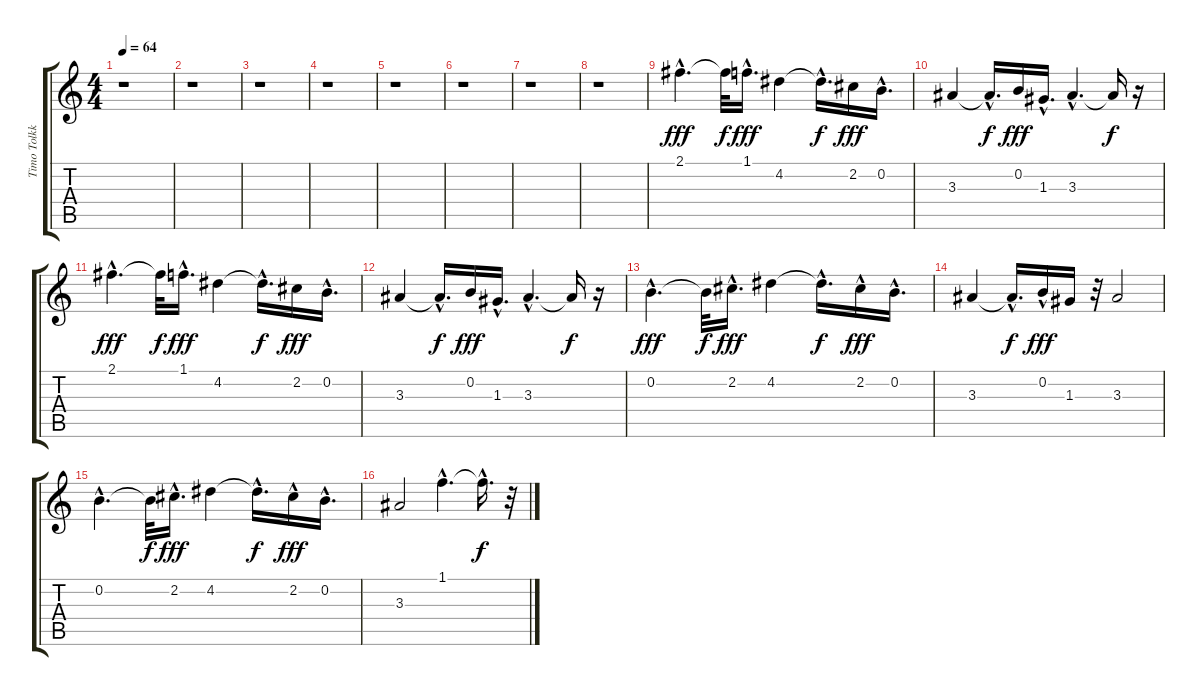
\track ("Timo Tolkki" "Timo Tolkk") {instrument guitarharmonics}
\staff {score tabs}
\tuning (E4 B3 G3 D3 A2 E2) {hide}
\ts (4 4)
\tempo 64
\clef g2
\ks c
r.1{dy fff instrument guitarharmonics} |
r.1 |
r.1 |
r.1 |
r.1 |
r.1 |
r.1 |
r.1 |
2.1{hac}.4{d} 2.1{t}.32{dy f} 1.1{hac}.16{d dy fff} 4.2.4 4.2{hac t}.16{d dy f} 2.2.16{dy fff} 0.2{hac}.16{d} |
3.3.4 3.3{hac t}.16{d dy f} 0.2.16{dy fff} 1.3{hac}.16{d} 3.3{hac}.4{d} 3.3{t}.16{dy f} r.16 |
2.1{hac}.4{d dy fff} 2.1{t}.32{dy f} 1.1{hac}.16{d dy fff} 4.2.4 4.2{hac t}.16{d dy f} 2.2.16{dy fff} 0.2{hac}.16{d} |
3.3.4 3.3{hac t}.16{d dy f} 0.2.16{dy fff} 1.3{hac}.16{d} 3.3{hac}.4{d} 3.3{t}.16{dy f} r.16 |
0.2{hac}.4{d dy fff} 0.2{t}.32{dy f} 2.2{hac}.16{d dy fff} 4.2.4 4.2{hac t}.16{d dy f} 2.2{hac}.16{dy fff} 0.2{hac}.16{d} |
3.3.4 3.3{hac t}.16{d dy f} 0.2{hac}.16{dy fff} 1.3.16 r.32 3.3.2 |
0.2{hac}.4{d} 0.2{t}.32{dy f} 2.2{hac}.16{d dy fff} 4.2.4 4.2{hac t}.16{d dy f} 2.2{hac}.16{dy fff} 0.2{hac}.16{d} |
3.3.2 1.1{hac}.4{d} 1.1{hac t}.16{d dy f} r.32
